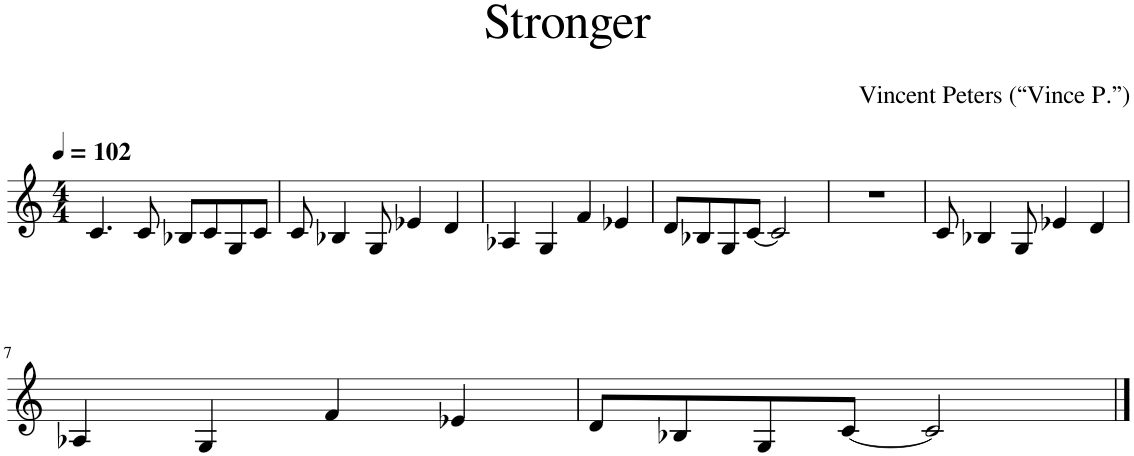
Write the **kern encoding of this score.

**kern
*part1
*staff1
*I"Piano
*I'Pno.
*clefG2
*k[]
*M4/4
*MM102
=1
4.c/
8c/
8B-X/L
8c/
8G/
8c/J
=2
8c/
4B-X/
8G/
4e-X/
4d/
=3
4A-X/
4G/
4f/
4e-X/
=4
8d/L
8B-X/
8G/
[8c/J
2c/]
=5
1r
=6
8c/
4B-X/
8G/
4e-X/
4d/
!!LO:LB:g=z
=7
4A-X/
4G/
4f/
4e-X/
=8
8d/L
8B-X/
8G/
[8c/J
2c/]
==
*-
